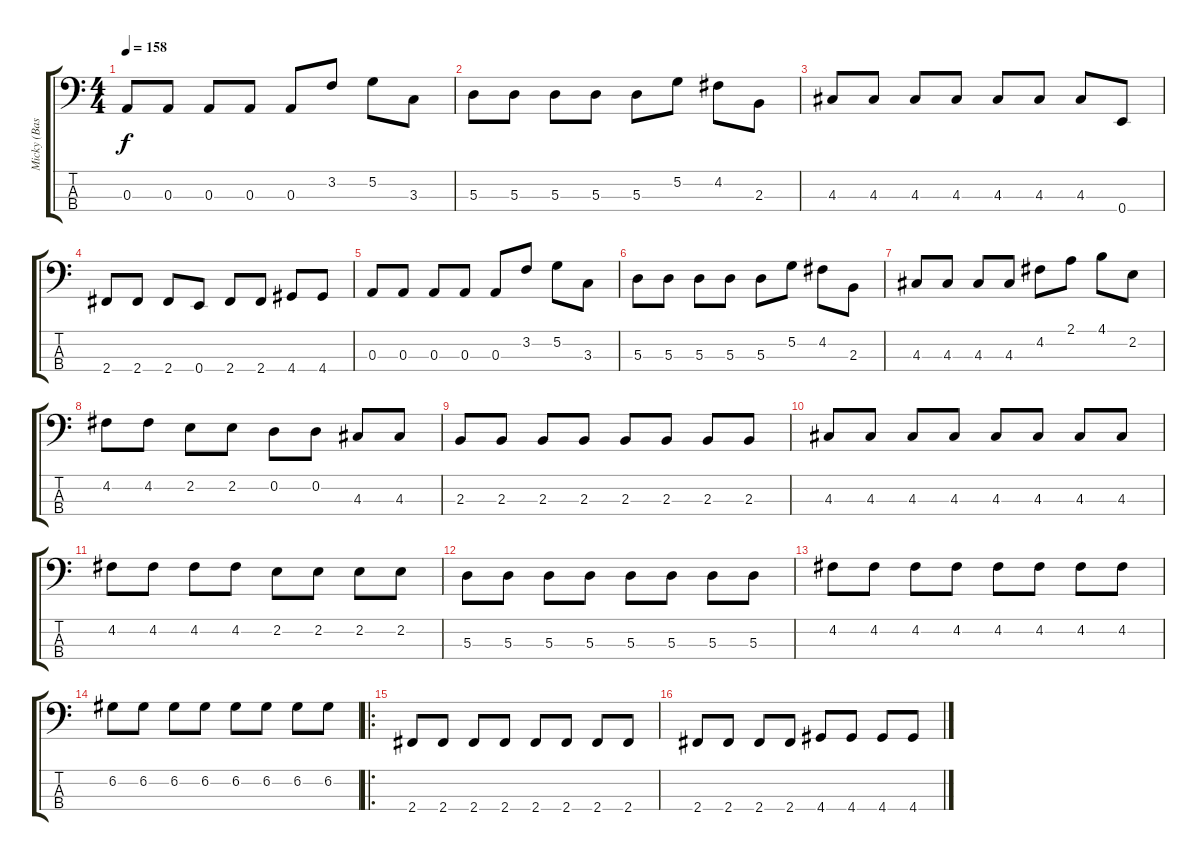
\track ("Micky (Bass)" "Micky (Bas") {instrument electricbassfinger}
\staff {score tabs}
\tuning (G2 D2 A1 E1) {hide}
\ts (4 4)
\tempo 158
\clef f4
\ks c
0.3.8{dy f} 0.3.8 0.3.8 0.3.8 0.3.8 3.2.8 5.2.8 3.3.8 |
5.3.8 5.3.8 5.3.8 5.3.8 5.3.8 5.2.8 4.2.8 2.3.8 |
4.3.8 4.3.8 4.3.8 4.3.8 4.3.8 4.3.8 4.3.8 0.4.8 |
2.4.8 2.4.8 2.4.8 0.4.8 2.4.8 2.4.8 4.4.8 4.4.8 |
0.3.8 0.3.8 0.3.8 0.3.8 0.3.8 3.2.8 5.2.8 3.3.8 |
5.3.8 5.3.8 5.3.8 5.3.8 5.3.8 5.2.8 4.2.8 2.3.8 |
4.3.8 4.3.8 4.3.8 4.3.8 4.2.8 2.1.8 4.1.8 2.2.8 |
4.2.8 4.2.8 2.2.8 2.2.8 0.2.8 0.2.8 4.3.8 4.3.8 |
2.3.8 2.3.8 2.3.8 2.3.8 2.3.8 2.3.8 2.3.8 2.3.8 |
4.3.8 4.3.8 4.3.8 4.3.8 4.3.8 4.3.8 4.3.8 4.3.8 |
4.2.8 4.2.8 4.2.8 4.2.8 2.2.8 2.2.8 2.2.8 2.2.8 |
5.3.8 5.3.8 5.3.8 5.3.8 5.3.8 5.3.8 5.3.8 5.3.8 |
4.2.8 4.2.8 4.2.8 4.2.8 4.2.8 4.2.8 4.2.8 4.2.8 |
6.2.8 6.2.8 6.2.8 6.2.8 6.2.8 6.2.8 6.2.8 6.2.8 |
\ro
2.4.8 2.4.8 2.4.8 2.4.8 2.4.8 2.4.8 2.4.8 2.4.8 |
2.4.8 2.4.8 2.4.8 2.4.8 4.4.8 4.4.8 4.4.8 4.4.8
